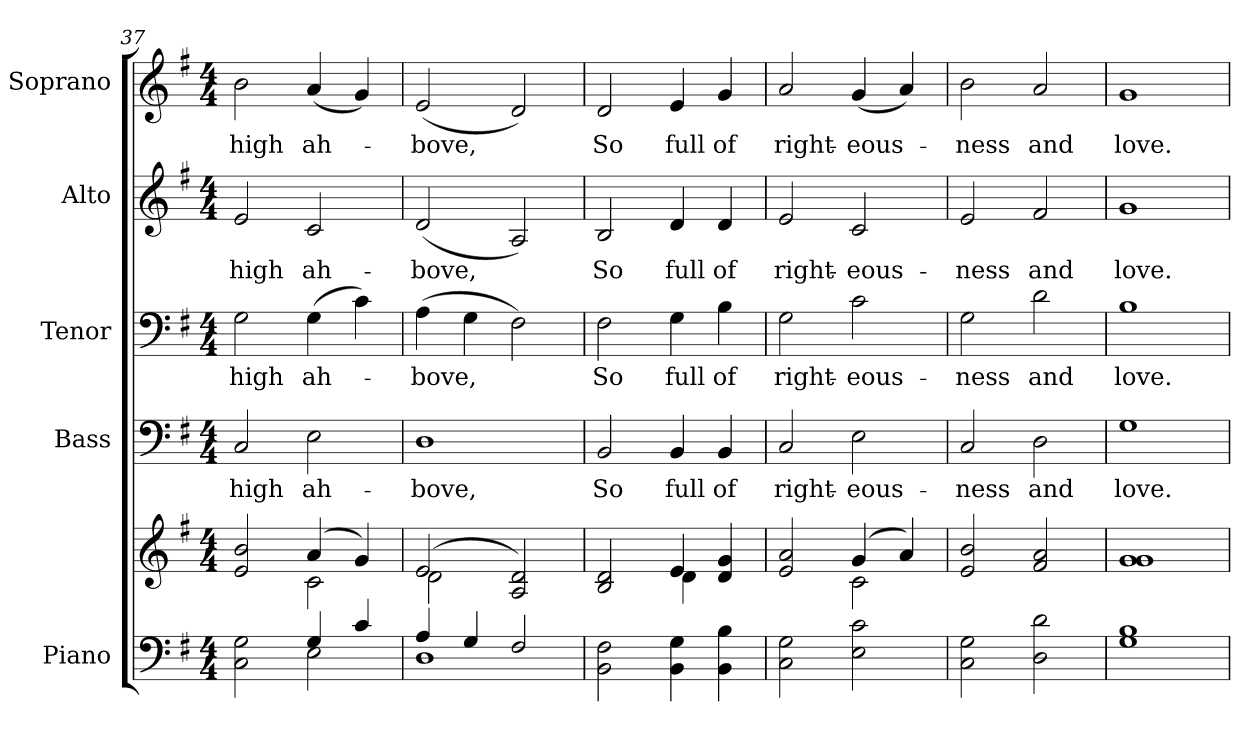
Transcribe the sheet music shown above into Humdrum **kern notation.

**kern	**kern	**kern	**text	**kern	**text	**kern	**text	**kern	**text
*part5	*part5	*part4	*part4	*part3	*part3	*part2	*part2	*part1	*part1
*staff6	*staff5	*staff4	*staff4	*staff3	*staff3	*staff2	*staff2	*staff1	*staff1
*I"Piano	*	*I"Bass	*	*I"Tenor	*	*I"Alto	*	*I"Soprano	*
*I'Pno.	*	*I'B.	*	*I'T.	*	*I'A.	*	*I'S.	*
!!LO:PB:g=z
*clefF4	*clefG2	*clefF4	*	*clefF4	*	*clefG2	*	*clefG2	*
*k[f#]	*k[f#]	*k[f#]	*	*k[f#]	*	*k[f#]	*	*k[f#]	*
*G:	*G:	*G:	*	*G:	*	*G:	*	*G:	*
*M4/4	*M4/4	*M4/4	*	*M4/4	*	*M4/4	*	*M4/4	*
=37	=37	=37	=37	=37	=37	=37	=37	=37	=37
*^	*^	*	*	*	*	*	*	*	*
!	!	!	!	!	!LO:LY:b:color=#000000	!	!	!	!	!	!
!	!	!	!	!	!	!	!LO:LY:b:color=#000000	!	!	!	!
!	!	!	!	!	!	!	!	!	!LO:LY:b:color=#000000	!	!
!	!	!	!	!	!	!	!	!	!	!	!LO:LY:b:color=#000000
2Ci\ 2Gi	2ryy	2ei/ 2bi	2ryy	2Ci/	high	2Gi\	high	2ei/	high	2bi\	high
!	!	!	!	!	!LO:LY:b:color=#000000	!	!	!	!	!	!
!	!	!	!	!	!	!	!LO:LY:b:color=#000000	!	!	!	!
!	!	!	!	!	!	!	!	!	!LO:LY:b:color=#000000	!	!
!	!	!	!	!	!	!	!	!	!	!	!LO:LY:b:color=#000000
4Gi/	2Ei\	(4ai/	2ci\	2Ei\	ah-	(4Gi\	ah-	2ci/	ah-	(4ai/	ah-
4ci/	.	4gi/)	.	.	.	4ci\)	.	.	.	4gi/)	.
=38	=38	=38	=38	=38	=38	=38	=38	=38	=38	=38	=38
!	!	!	!	!	!LO:LY:b:color=#000000	!	!	!	!	!	!
!	!	!	!	!	!	!	!LO:LY:b:color=#000000	!	!	!	!
!	!	!	!	!	!	!	!	!	!LO:LY:b:color=#000000	!	!
!	!	!	!	!	!	!	!	!	!	!	!LO:LY:b:color=#000000
4Ai/	1Di	(2ei/	2di\	1Di	-bove,	(4Ai\	-bove,	(2di/	-bove,	(2ei/	-bove,
4Gi/	.	.	.	.	.	4Gi\	.	.	.	.	.
2F#i/	.	2Ai/ 2di)	2ryy	.	.	2F#i\)	.	2Ai/)	.	2di/)	.
*v	*v	*	*	*	*	*	*	*	*	*	*
=39	=39	=39	=39	=39	=39	=39	=39	=39	=39	=39
!	!	!	!	!LO:LY:b:color=#000000	!	!	!	!	!	!
!	!	!	!	!	!	!LO:LY:b:color=#000000	!	!	!	!
!	!	!	!	!	!	!	!	!LO:LY:b:color=#000000	!	!
!	!	!	!	!	!	!	!	!	!	!LO:LY:b:color=#000000
2BBi\ 2F#i	2Bi/ 2di	2ryy	2BBi/	So	2F#i\	So	2Bi/	So	2di/	So
!	!	!	!	!LO:LY:b:color=#000000	!	!	!	!	!	!
!	!	!	!	!	!	!LO:LY:b:color=#000000	!	!	!	!
!	!	!	!	!	!	!	!	!LO:LY:b:color=#000000	!	!
!	!	!	!	!	!	!	!	!	!	!LO:LY:b:color=#000000
4BBi\ 4Gi	4ei/	4di\	4BBi/	full	4Gi\	full	4di/	full	4ei/	full
!	!	!	!	!LO:LY:b:color=#000000	!	!	!	!	!	!
!	!	!	!	!	!	!LO:LY:b:color=#000000	!	!	!	!
!	!	!	!	!	!	!	!	!LO:LY:b:color=#000000	!	!
!	!	!	!	!	!	!	!	!	!	!LO:LY:b:color=#000000
4BBi\ 4Bi	4di/ 4gi	4ryy	4BBi/	of	4Bi\	of	4di/	of	4gi/	of
!!LO:PB:g=z
=40	=40	=40	=40	=40	=40	=40	=40	=40	=40	=40
!	!	!	!	!LO:LY:b:color=#000000	!	!	!	!	!	!
!	!	!	!	!	!	!LO:LY:b:color=#000000	!	!	!	!
!	!	!	!	!	!	!	!	!LO:LY:b:color=#000000	!	!
!	!	!	!	!	!	!	!	!	!	!LO:LY:b:color=#000000
2Ci\ 2Gi	2ei/ 2ai	2ryy	2Ci/	right-	2Gi\	right-	2ei/	right-	2ai/	right-
!	!	!	!	!LO:LY:b:color=#000000	!	!	!	!	!	!
!	!	!	!	!	!	!LO:LY:b:color=#000000	!	!	!	!
!	!	!	!	!	!	!	!	!LO:LY:b:color=#000000	!	!
!	!	!	!	!	!	!	!	!	!	!LO:LY:b:color=#000000
2Ei\ 2ci	(4gi/	2ci\	2Ei\	-eous-	2ci\	-eous-	2ci/	-eous-	(4gi/	-eous-
.	4ai/)	.	.	.	.	.	.	.	4ai/)	.
*	*v	*v	*	*	*	*	*	*	*	*
=41	=41	=41	=41	=41	=41	=41	=41	=41	=41
!	!	!	!LO:LY:b:color=#000000	!	!	!	!	!	!
!	!	!	!	!	!LO:LY:b:color=#000000	!	!	!	!
!	!	!	!	!	!	!	!LO:LY:b:color=#000000	!	!
!	!	!	!	!	!	!	!	!	!LO:LY:b:color=#000000
2Ci\ 2Gi	2ei/ 2bi	2Ci/	-ness	2Gi\	-ness	2ei/	-ness	2bi\	-ness
!	!	!	!LO:LY:b:color=#000000	!	!	!	!	!	!
!	!	!	!	!	!LO:LY:b:color=#000000	!	!	!	!
!	!	!	!	!	!	!	!LO:LY:b:color=#000000	!	!
!	!	!	!	!	!	!	!	!	!LO:LY:b:color=#000000
2Di\ 2di	2f#i/ 2ai	2Di\	and	2di\	and	2f#i/	and	2ai/	and
=42	=42	=42	=42	=42	=42	=42	=42	=42	=42
!	!	!	!LO:LY:b:color=#000000	!	!	!	!	!	!
!	!	!	!	!	!LO:LY:b:color=#000000	!	!	!	!
!	!	!	!	!	!	!	!LO:LY:b:color=#000000	!	!
!	!	!	!	!	!	!	!	!	!LO:LY:b:color=#000000
1Gi 1Bi	1gi 1gi	1Gi	love.	1Bi	love.	1gi	love.	1gi	love.
=	=	=	=	=	=	=	=	=	=
*-	*-	*-	*-	*-	*-	*-	*-	*-	*-
